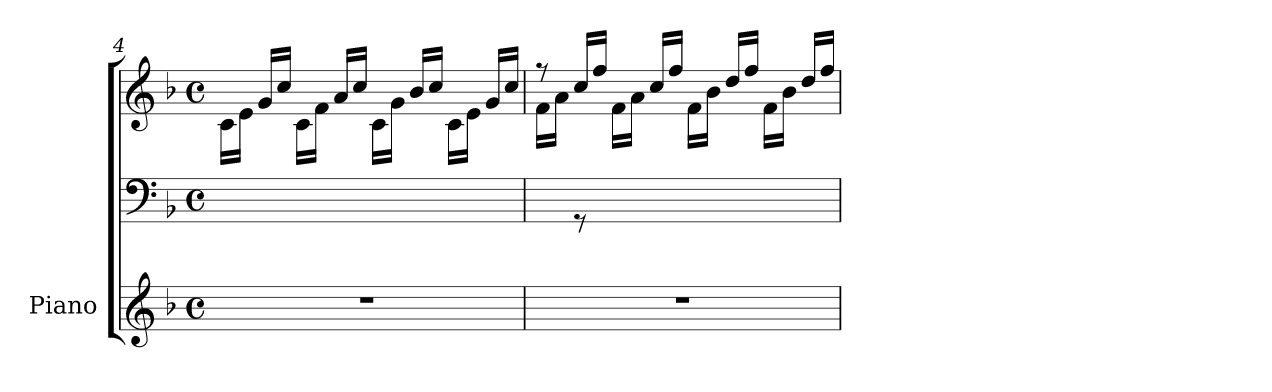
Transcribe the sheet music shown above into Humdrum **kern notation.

**kern	**kern	**kern
*part1	*part1	*part1
*staff3	*staff2	*staff1
*I"Piano	*	*
*I'Pno	*	*
*clefG2	*clefF4	*clefG2
*k[b-]	*k[b-]	*k[b-]
*M4/4	*M4/4	*M4/4
*met(c)	*met(c)	*met(c)
=4	=4	=4
*	*	*^
1r	8ryy	8ryy	16c\LL
.	.	.	16e\JJ
.	8ryy	16g/LL	8ryy
.	.	16cc/JJ	.
.	8ryy	8ryy	16c\LL
.	.	.	16f\JJ
.	8ryy	16a/LL	8ryy
.	.	16cc/JJ	.
.	8ryy	8ryy	16c\LL
.	.	.	16g\JJ
.	8ryy	16b-/LL	8ryy
.	.	16cc/JJ	.
.	8ryy	8ryy	16c\LL
.	.	.	16e\JJ
.	8ryy	16g/LL	8ryy
.	.	16cc/JJ	.
!!LO:LB:g=z	!!
=5	=5	=5	=5
1r	8ryy	8rff	16f\LL
.	.	.	16a\JJ
.	8rGG	16cc/LL	8ryy
.	.	16ff/JJ	.
.	8ryy	8ryy	16f\LL
.	.	.	16a\JJ
.	8ryy	16cc/LL	8ryy
.	.	16ff/JJ	.
.	8ryy	8ryy	16f\LL
.	.	.	16b-\JJ
.	8ryy	16dd/LL	8ryy
.	.	16ff/JJ	.
.	8ryy	8ryy	16f\LL
.	.	.	16b-\JJ
.	8ryy	16dd/LL	8ryy
.	.	16ff/JJ	.
*	*	*v	*v
=	=	=
*-	*-	*-
